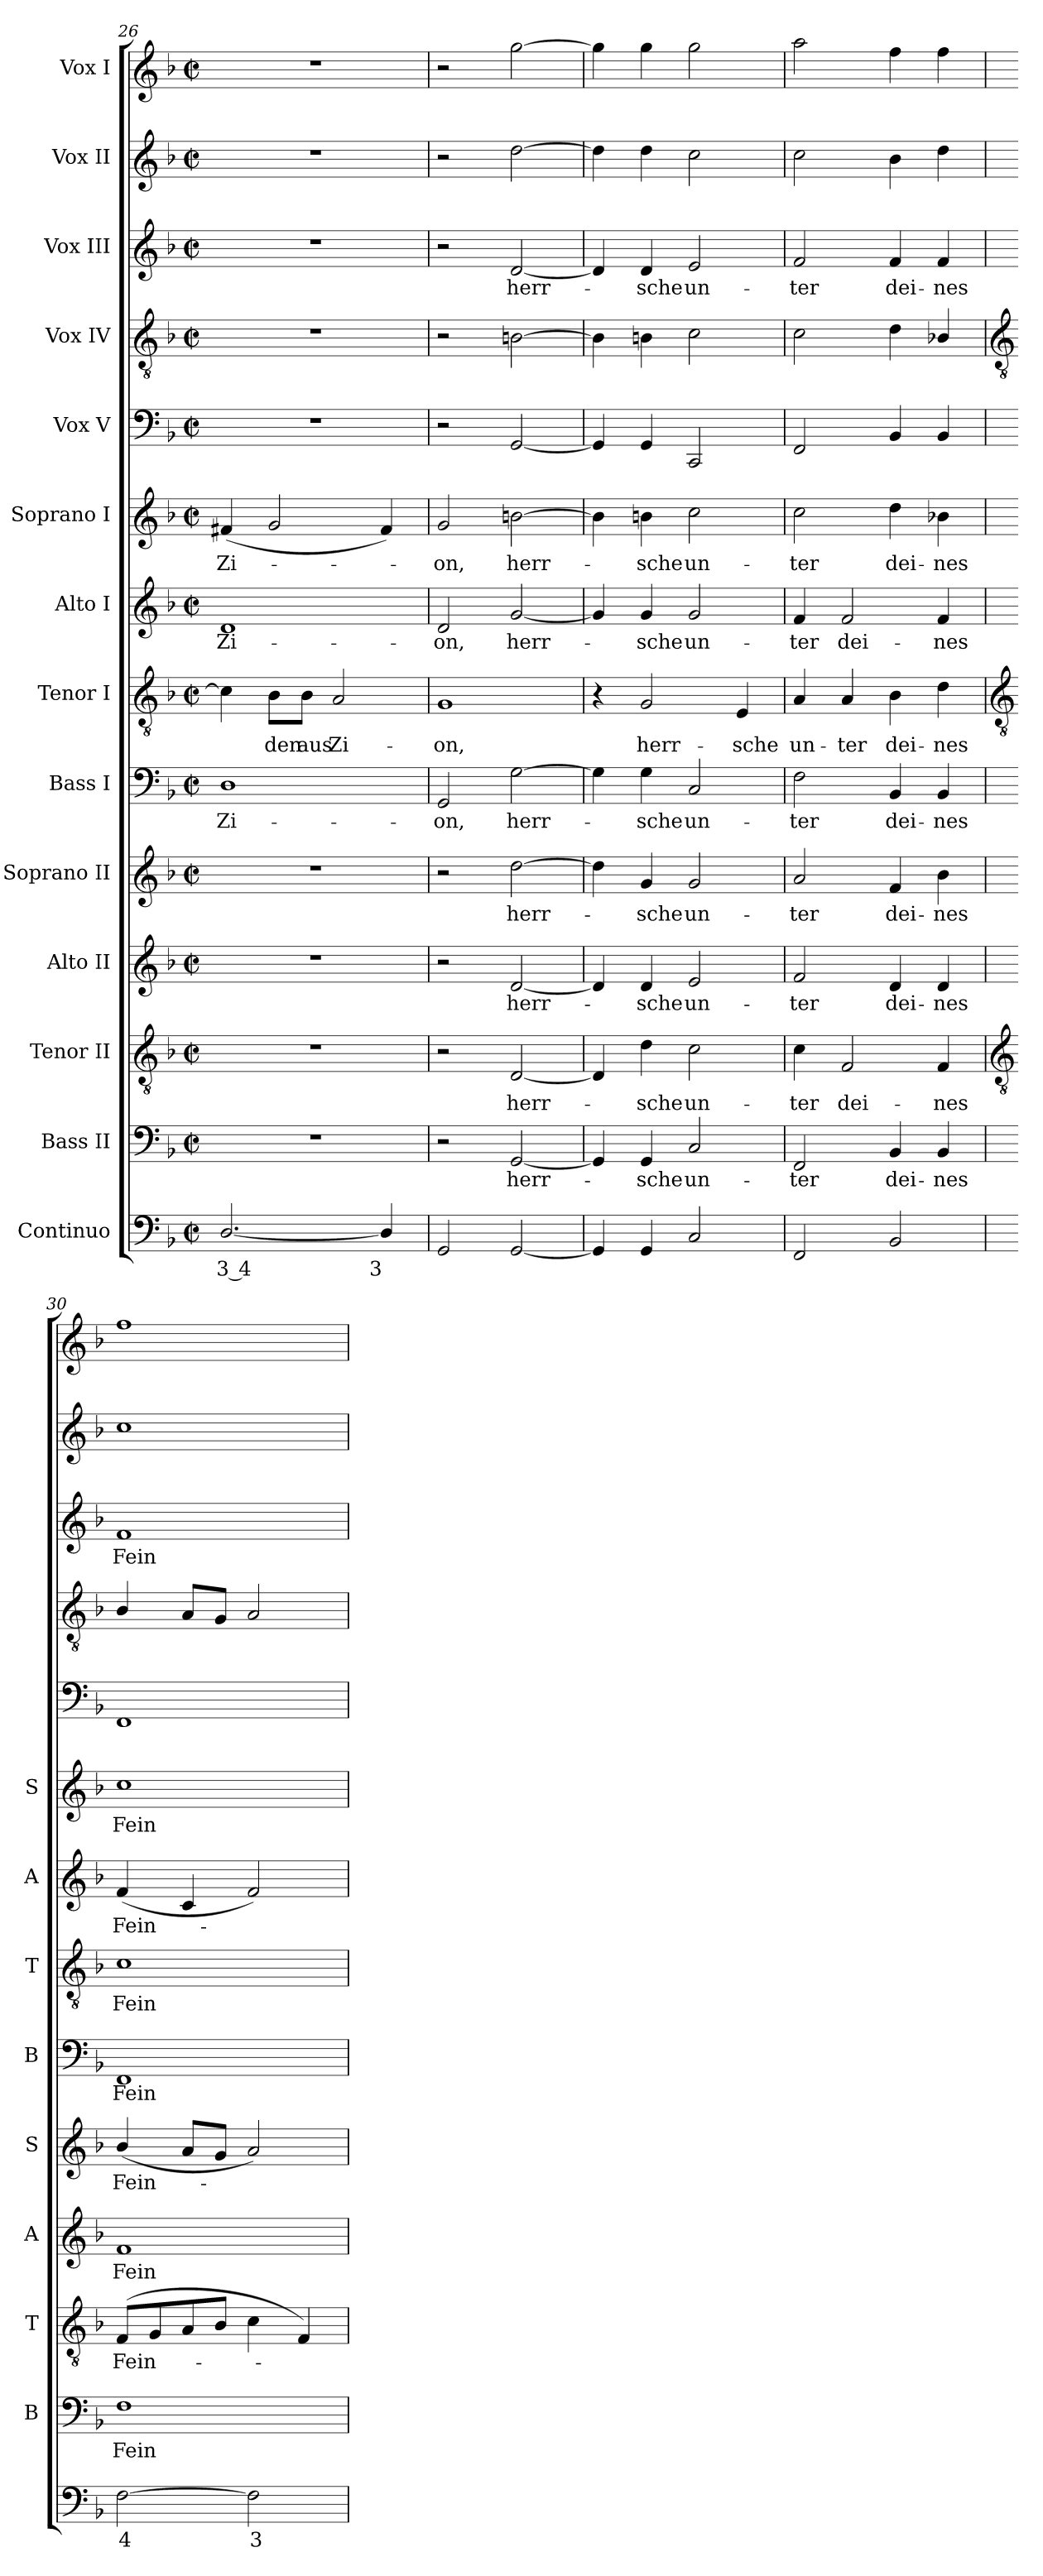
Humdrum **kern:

**kern	**text	**kern	**text	**kern	**text	**kern	**text	**kern	**text	**kern	**text	**kern	**text	**kern	**text	**kern	**text	**kern	**kern	**kern	**text	**kern	**kern
*part14	*part14	*part13	*part13	*part12	*part12	*part11	*part11	*part10	*part10	*part9	*part9	*part8	*part8	*part7	*part7	*part6	*part6	*part5	*part4	*part3	*part3	*part2	*part1
*staff14	*staff14	*staff13	*staff13	*staff12	*staff12	*staff11	*staff11	*staff10	*staff10	*staff9	*staff9	*staff8	*staff8	*staff7	*staff7	*staff6	*staff6	*staff5	*staff4	*staff3	*staff3	*staff2	*staff1
*I"Continuo	*	*I"Bass II	*	*I"Tenor II	*	*I"Alto II	*	*I"Soprano II	*	*I"Bass I	*	*I"Tenor I	*	*I"Alto I	*	*I"Soprano I	*	*I"Vox V	*I"Vox IV	*I"Vox III	*	*I"Vox II	*I"Vox I
*	*	*I'B	*	*I'T	*	*I'A	*	*I'S	*	*I'B	*	*I'T	*	*I'A	*	*I'S	*	*	*	*	*	*	*
*clefF4	*	*clefF4	*	*clefGv2	*	*clefG2	*	*clefG2	*	*clefF4	*	*clefGv2	*	*clefG2	*	*clefG2	*	*clefF4	*clefGv2	*clefG2	*	*clefG2	*clefG2
*k[b-]	*	*k[b-]	*	*k[b-]	*	*k[b-]	*	*k[b-]	*	*k[b-]	*	*k[b-]	*	*k[b-]	*	*k[b-]	*	*k[b-]	*k[b-]	*k[b-]	*	*k[b-]	*k[b-]
*F:	*	*F:	*	*F:	*	*F:	*	*F:	*	*F:	*	*F:	*	*F:	*	*F:	*	*F:	*F:	*F:	*	*F:	*F:
*M2/2	*	*M2/2	*	*M2/2	*	*M2/2	*	*M2/2	*	*M2/2	*	*M2/2	*	*M2/2	*	*M2/2	*	*M2/2	*M2/2	*M2/2	*	*M2/2	*M2/2
*met(c|)	*	*met(c|)	*	*met(c|)	*	*met(c|)	*	*met(c|)	*	*met(c|)	*	*met(c|)	*	*met(c|)	*	*met(c|)	*	*met(c|)	*met(c|)	*met(c|)	*	*met(c|)	*met(c|)
=26	=26	=26	=26	=26	=26	=26	=26	=26	=26	=26	=26	=26	=26	=26	=26	=26	=26	=26	=26	=26	=26	=26	=26
!	!LO:LY:b	!	!	!	!	!	!	!	!	!	!LO:LY:b	!	!	!	!LO:LY:b	!	!LO:LY:b	!	!	!	!	!	!
[2.D/	3 4	1r	.	1r	.	1r	.	1r	.	1D	Zi-	4c]	.	1d	Zi-	(<4f#X	Zi-	1r	1r	1r	.	1r	1r
!	!	!	!	!	!	!	!	!	!	!	!	!	!LO:LY:b	!	!	!	!	!	!	!	!	!	!
.	.	.	.	.	.	.	.	.	.	.	.	8B-\L	den	.	.	2g	.	.	.	.	.	.	.
!	!	!	!	!	!	!	!	!	!	!	!	!	!LO:LY:b	!	!	!	!	!	!	!	!	!	!
.	.	.	.	.	.	.	.	.	.	.	.	8B-\J	aus	.	.	.	.	.	.	.	.	.	.
!	!	!	!	!	!	!	!	!	!	!	!	!	!LO:LY:b	!	!	!	!	!	!	!	!	!	!
.	.	.	.	.	.	.	.	.	.	.	.	2A	Zi-	.	.	.	.	.	.	.	.	.	.
!	!LO:LY:b	!	!	!	!	!	!	!	!	!	!	!	!	!	!	!	!	!	!	!	!	!	!
4D/]	3	.	.	.	.	.	.	.	.	.	.	.	.	.	.	4f#)	.	.	.	.	.	.	.
=27	=27	=27	=27	=27	=27	=27	=27	=27	=27	=27	=27	=27	=27	=27	=27	=27	=27	=27	=27	=27	=27	=27	=27
!	!	!	!	!	!	!	!	!	!	!	!LO:LY:b	!	!LO:LY:b	!	!LO:LY:b	!	!LO:LY:b	!	!	!	!	!	!
2GG	.	2r	.	2r	.	2r	.	2r	.	2GG	-on,	1G	-on,	2d	-on,	2g	on,	2r	2r	2r	.	2r	2r
!	!	!	!LO:LY:b	!	!LO:LY:b	!	!LO:LY:b	!	!LO:LY:b	!	!LO:LY:b	!	!	!	!LO:LY:b	!	!LO:LY:b	!	!	!	!LO:LY:b	!	!
[2GG	.	[2GG	herr-	[2D	herr-	[2d	herr-	[2dd	herr-	[2G	herr-	.	.	[2g	herr-	[2bn	herr-	[2GG	[2Bn	[2d	herr-	[2dd	[2gg
=28	=28	=28	=28	=28	=28	=28	=28	=28	=28	=28	=28	=28	=28	=28	=28	=28	=28	=28	=28	=28	=28	=28	=28
4GG]	.	4GG]	.	4D]	.	4d]	.	4dd]	.	4G]	.	4r	.	4g]	.	4b]	.	4GG]	4B]	4d]	.	4dd]	4gg]
!	!	!	!LO:LY:b	!	!LO:LY:b	!	!LO:LY:b	!	!LO:LY:b	!	!LO:LY:b	!	!LO:LY:b	!	!LO:LY:b	!	!LO:LY:b	!	!	!	!LO:LY:b	!	!
4GG	.	4GG	sche	4d	sche	4d	sche	4g	sche	4G	sche	2G	herr-	4g	sche	4b	sche	4GG	4B	4d	sche	4dd	4gg
!	!	!	!LO:LY:b	!	!LO:LY:b	!	!LO:LY:b	!	!LO:LY:b	!	!LO:LY:b	!	!	!	!LO:LY:b	!	!LO:LY:b	!	!	!	!LO:LY:b	!	!
2C	.	2C	un-	2c	un-	2e	un-	2g	un-	2C	un-	.	.	2g	un-	2cc	un-	2CC	2c	2e	un-	2cc	2gg
!	!	!	!	!	!	!	!	!	!	!	!	!	!LO:LY:b	!	!	!	!	!	!	!	!	!	!
.	.	.	.	.	.	.	.	.	.	.	.	4E	-sche	.	.	.	.	.	.	.	.	.	.
=29	=29	=29	=29	=29	=29	=29	=29	=29	=29	=29	=29	=29	=29	=29	=29	=29	=29	=29	=29	=29	=29	=29	=29
!	!	!	!LO:LY:b	!	!LO:LY:b	!	!LO:LY:b	!	!LO:LY:b	!	!LO:LY:b	!	!LO:LY:b	!	!LO:LY:b	!	!LO:LY:b	!	!	!	!LO:LY:b	!	!
2FF	.	2FF	-ter	4c	-ter	2f	-ter	2a	-ter	2F	-ter	4A	un-	4f	-ter	2cc	-ter	2FF	2c	2f	-ter	2cc	2aa
!	!	!	!	!	!LO:LY:b	!	!	!	!	!	!	!	!LO:LY:b	!	!LO:LY:b	!	!	!	!	!	!	!	!
.	.	.	.	2F	dei-	.	.	.	.	.	.	4A	-ter	2f	dei-	.	.	.	.	.	.	.	.
!	!	!	!LO:LY:b	!	!	!	!LO:LY:b	!	!LO:LY:b	!	!LO:LY:b	!	!LO:LY:b	!	!	!	!LO:LY:b	!	!	!	!LO:LY:b	!	!
2BB-	.	4BB-	dei-	.	.	4d	dei-	4f	dei-	4BB-	dei-	4B-	dei-	.	.	4dd	dei-	4BB-	4d	4f	dei-	4b-	4ff
!	!	!	!LO:LY:b	!	!LO:LY:b	!	!LO:LY:b	!	!LO:LY:b	!	!LO:LY:b	!	!LO:LY:b	!	!LO:LY:b	!	!LO:LY:b	!	!	!	!LO:LY:b	!	!
.	.	4BB-	-nes	4F	-nes	4d	-nes	4b-	-nes	4BB-	-nes	4d	-nes	4f	-nes	4b-X	-nes	4BB-	4B-X/	4f	-nes	4dd	4ff
!!LO:LB:g=z
=30	=30	=30	=30	=30	=30	=30	=30	=30	=30	=30	=30	=30	=30	=30	=30	=30	=30	=30	=30	=30	=30	=30	=30
*	*	*	*	*clefGv2	*	*	*	*	*	*	*	*clefGv2	*	*	*	*	*	*	*clefGv2	*	*	*	*
!	!LO:LY:b	!	!LO:LY:b	!	!LO:LY:b	!	!LO:LY:b	!	!LO:LY:b	!	!LO:LY:b	!	!LO:LY:b	!	!LO:LY:b	!	!LO:LY:b	!	!	!	!LO:LY:b	!	!
[2F	4	1F	Fein-	(<8FL	Fein-	1f	Fein-	(<4b-/	Fein-	1FF	Fein-	1c	Fein-	(<4f	Fein-	1cc	Fein-	1FF	4B-/	1f	Fein-	1cc	1ff
.	.	.	.	8G	.	.	.	.	.	.	.	.	.	.	.	.	.	.	.	.	.	.	.
.	.	.	.	8A	.	.	.	8aL	.	.	.	.	.	4c	.	.	.	.	8AL	.	.	.	.
.	.	.	.	8B-J	.	.	.	8gJ	.	.	.	.	.	.	.	.	.	.	8GJ	.	.	.	.
!	!LO:LY:b	!	!	!	!	!	!	!	!	!	!	!	!	!	!	!	!	!	!	!	!	!	!
2F]	3	.	.	4c	.	.	.	2a)	.	.	.	.	.	2f)	.	.	.	.	2A	.	.	.	.
.	.	.	.	4F)	.	.	.	.	.	.	.	.	.	.	.	.	.	.	.	.	.	.	.
=	=	=	=	=	=	=	=	=	=	=	=	=	=	=	=	=	=	=	=	=	=	=	=
*-	*-	*-	*-	*-	*-	*-	*-	*-	*-	*-	*-	*-	*-	*-	*-	*-	*-	*-	*-	*-	*-	*-	*-
